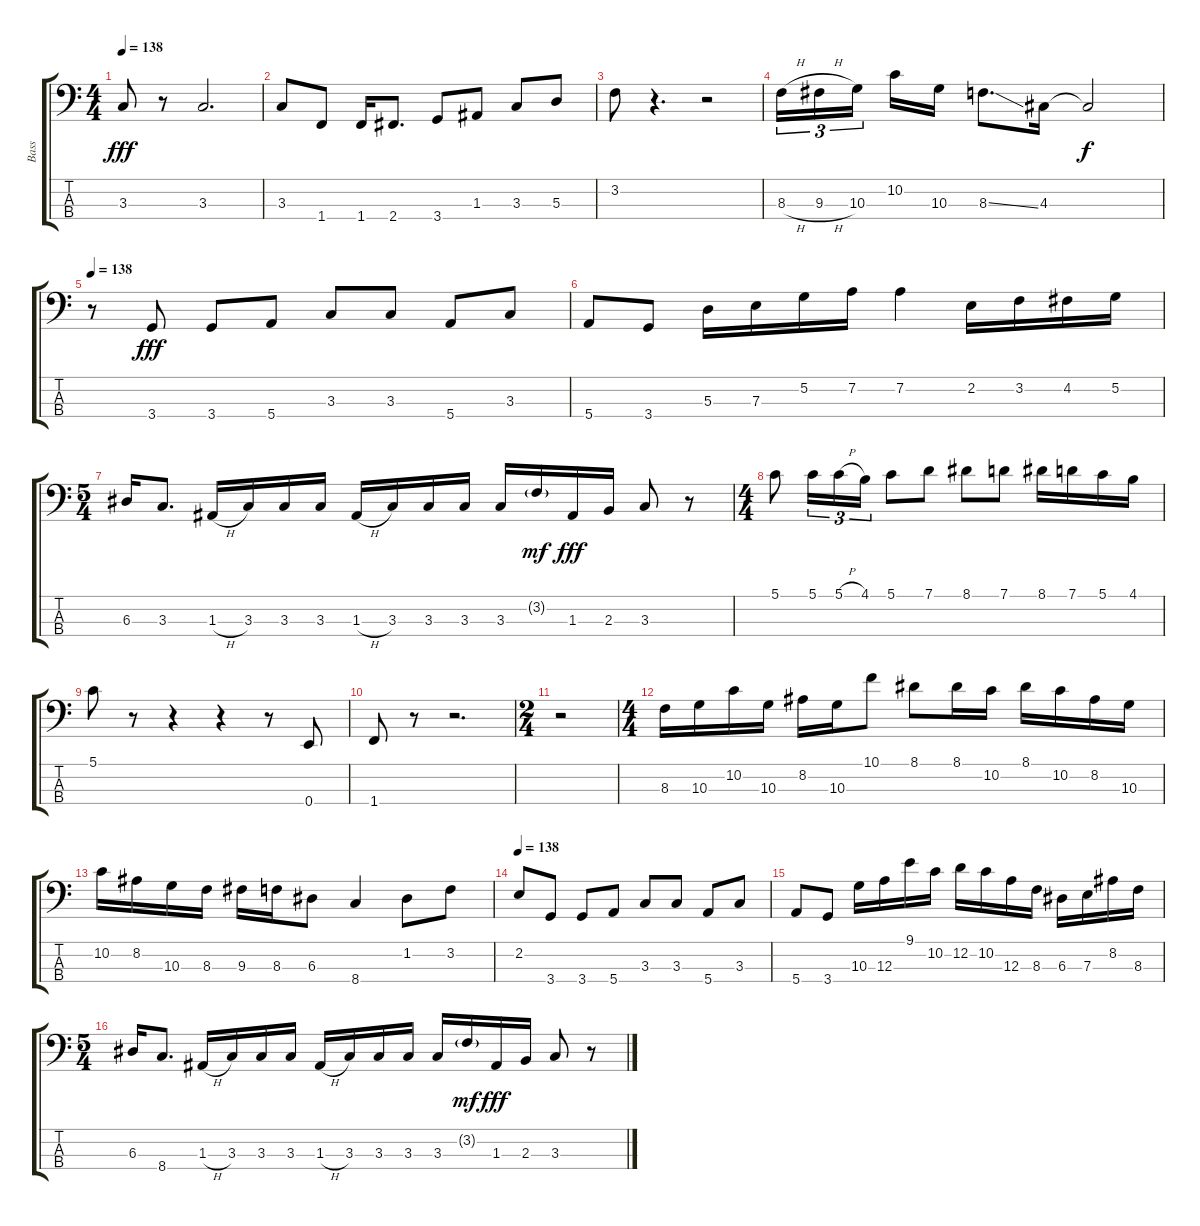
\track ("Bass" "Bass") {instrument electricbassfinger}
\staff {score tabs}
\tuning (G2 D2 A1 E1) {hide}
\ts (4 4)
\tempo 138
\clef f4
\ks c
3.3.8{dy fff} r.8 3.3.2{d} |
3.3.8 1.4.8 1.4.16 2.4.8{d} 3.4.8 1.3.8 3.3.8 5.3.8 |
3.2.8 r.4{d} r.2 |
8.3{h}.16{tu (3 2)} 9.3{h}.16{tu (3 2)} 10.3.16{tu (3 2)} 10.2.16 10.3.16 8.3{ss}.8{d} 4.3.16 4.3{t}.2{dy f} |
\tempo 138
r.8 3.4.8{dy fff} 3.4.8 5.4.8 3.3.8 3.3.8 5.4.8 3.3.8 |
5.4.8 3.4.8 5.3.16 7.3.16 5.2.16 7.2.16 7.2.4 2.2.16 3.2.16 4.2.16 5.2.16 |
\ts (5 4)
6.3.16 3.3.8{d} 1.3{h}.16 3.3.16 3.3.16 3.3.16 1.3{h}.16 3.3.16 3.3.16 3.3.16 3.3.16 3.2{g}.16{dy mf} 1.3.16{dy fff} 2.3.16 3.3.8 r.8 |
\ts (4 4)
5.1.8 5.1.16{tu (3 2)} 5.1{h}.16{tu (3 2)} 4.1.16{tu (3 2)} 5.1.8 7.1.8 8.1.8 7.1.8 8.1.16 7.1.16 5.1.16 4.1.16 |
5.1.8 r.8 r.4 r.4 r.8 0.4.8 |
1.4.8 r.8 r.2{d} |
\ts (2 4)
r.2 |
\ts (4 4)
8.3.16 10.3.16 10.2.16 10.3.16 8.2.16 10.3.16 10.1.8 8.1.8 8.1.16 10.2.16 8.1.16 10.2.16 8.2.16 10.3.16 |
10.2.16 8.2.16 10.3.16 8.3.16 9.3.16 8.3.16 6.3.8 8.4.4 1.2.8 3.2.8 |
\tempo 138
2.2.8 3.4.8 3.4.8 5.4.8 3.3.8 3.3.8 5.4.8 3.3.8 |
5.4.8 3.4.8 10.3.16 12.3.16 9.1.16 10.2.16 12.2.16 10.2.16 12.3.16 8.3.16 6.3.16 7.3.16 8.2.16 8.3.16 |
\ts (5 4)
6.3.16 8.4.8{d} 1.3{h}.16 3.3.16 3.3.16 3.3.16 1.3{h}.16 3.3.16 3.3.16 3.3.16 3.3.16 3.2{g}.16{dy mf} 1.3.16{dy fff} 2.3.16 3.3.8 r.8
